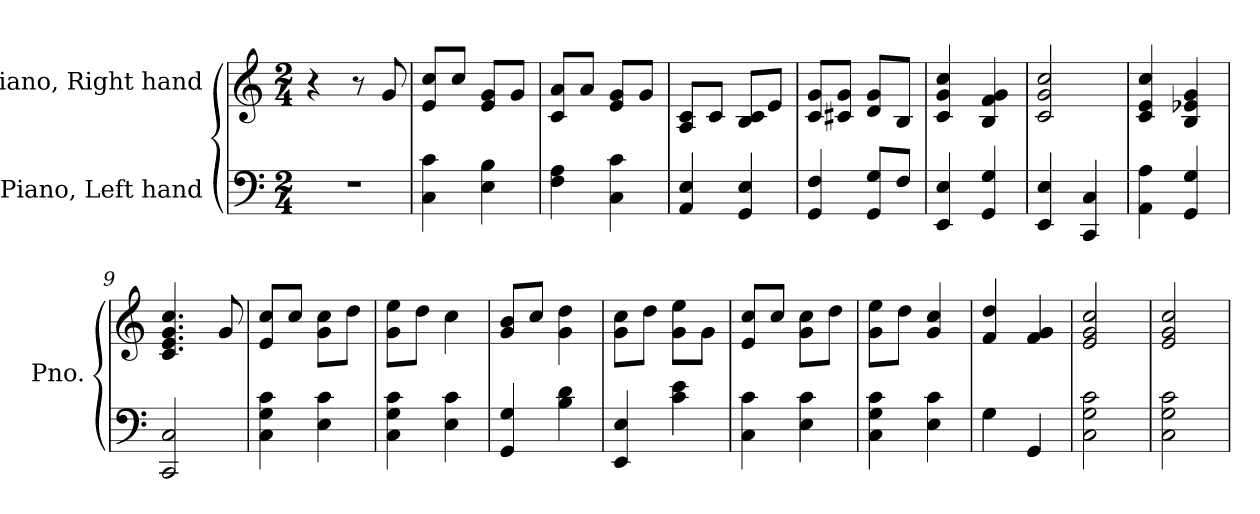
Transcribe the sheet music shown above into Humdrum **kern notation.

**kern	**kern
*part2	*part1
*staff2	*staff1
*I"Piano, Left hand	*I"Piano, Right hand
*I'Pno.	*I'Pno.
*clefF4	*clefG2
*k[]	*k[]
*M2/4	*M2/4
*MM120	*MM120
=1	=1
2r	4r
.	8r
.	8g/
=2	=2
4C\ 4c\	8e/ 8cc/L
.	8cc/J
4E\ 4B\	8e/ 8g/L
.	8g/J
=3	=3
4F\ 4A\	8c/ 8a/L
.	8a/J
4C\ 4c\	8e/ 8g/L
.	8g/J
=4	=4
4AA/ 4E/	8A/ 8c/L
.	8c/J
4GG/ 4E/	8B/ 8c/L
.	8e/J
=5	=5
4GG/ 4F/	8c/ 8g/L
.	8c#X/ 8g/J
8GG/ 8G/L	8d/ 8g/L
8F/J	8B/J
=6	=6
4EE/ 4E/	4c/ 4g/ 4cc/
4GG/ 4G/	4B/ 4f/ 4g/
=7	=7
4EE/ 4E/	2c/ 2g/ 2cc/
4CC/ 4C/	.
!!LO:LB:g=z
=8	=8
4AA\ 4A\	4c/ 4e/ 4cc/
4GG/ 4G/	4B/ 4e-X/ 4g/
=9	=9
2CC/ 2C/	4.c/ 4.e/ 4.g/ 4.cc/
.	8g/
=10	=10
4C\ 4G\ 4c\	8e/ 8cc/L
.	8cc/J
4E\ 4c\	8g\ 8cc\L
.	8dd\J
=11	=11
4C\ 4G\ 4c\	8g\ 8ee\L
.	8dd\J
4E\ 4c\	4cc\
=12	=12
4GG/ 4G/	8g/ 8b/L
.	8cc/J
4B\ 4d\	4g\ 4dd\
=13	=13
4EE/ 4E/	8g\ 8cc\L
.	8dd\J
4c\ 4e\	8g\ 8ee\L
.	8g\J
=14	=14
4C\ 4c\	8e/ 8cc/L
.	8cc/J
4E\ 4c\	8g\ 8cc\L
.	8dd\J
=15	=15
4C\ 4G\ 4c\	8g\ 8ee\L
.	8dd\J
4E\ 4c\	4g/ 4cc/
=16	=16
4G\	4f/ 4dd/
4GG/	4f/ 4g/
=17	=17
2C\ 2G\ 2c\	2e/ 2g/ 2cc/
=18	=18
2C\ 2G\ 2c\	2e/ 2g/ 2cc/
=	=
*-	*-
